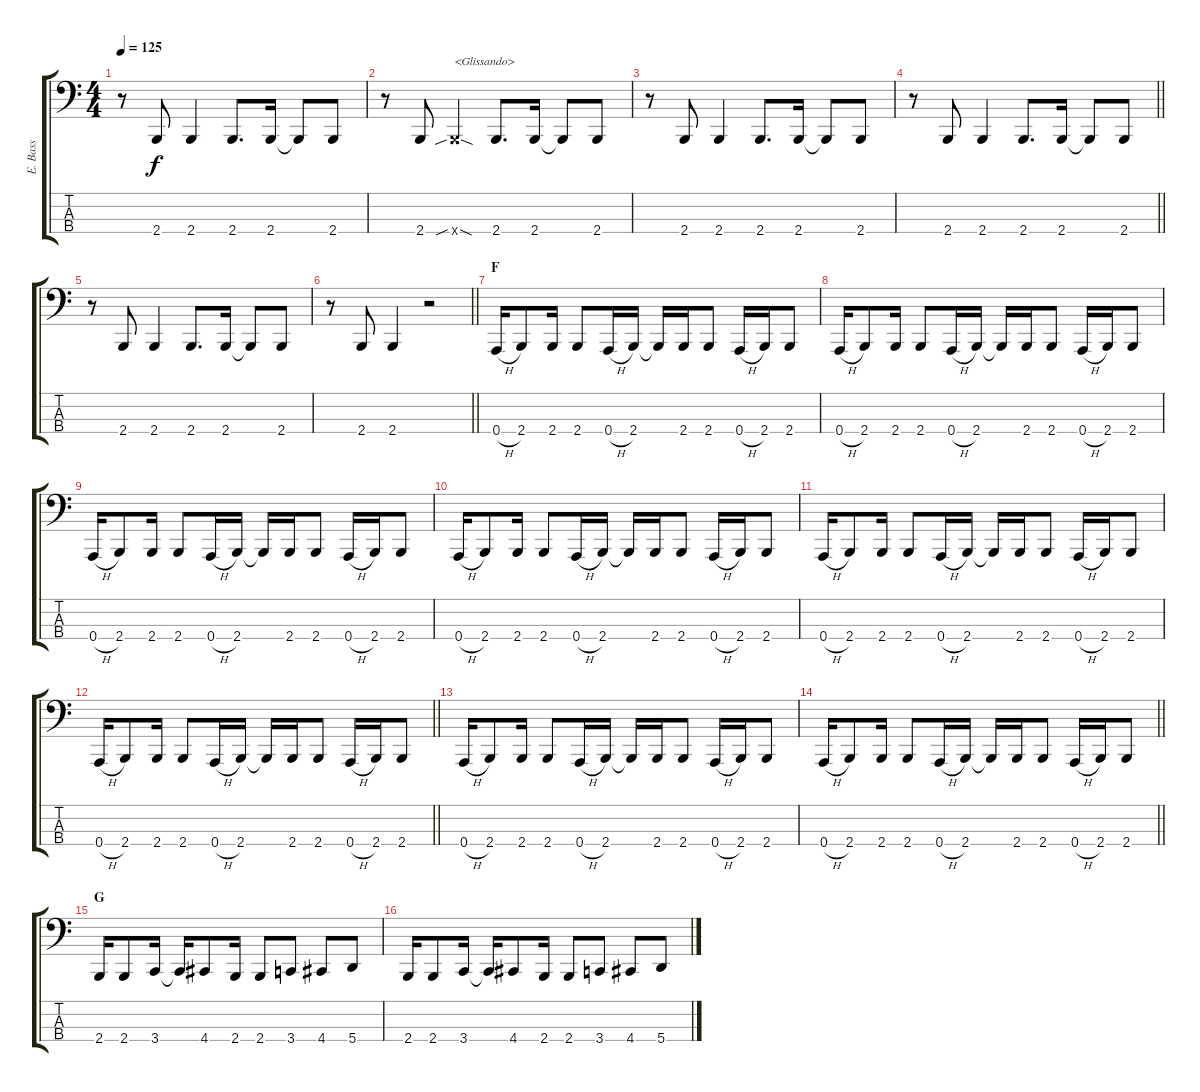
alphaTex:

\track ("E. Bass" "E. Bass") {instrument electricbasspick}
\staff {score tabs}
\tuning (C2 G1 D1 A0) {hide}
\ts (4 4)
\tempo 125
\clef f4
\ks c
r.8{dy f} 2.4.8 2.4.4 2.4.8{d} 2.4.16 2.4{t}.8 2.4.8 |
r.8 2.4.8 2.4{sib sod x}.4{txt "<Glissando>"} 2.4.8{d} 2.4.16 2.4{t}.8 2.4.8 |
r.8 2.4.8 2.4.4 2.4.8{d} 2.4.16 2.4{t}.8 2.4.8 |
\barLineRight lightlight
r.8 2.4.8 2.4.4 2.4.8{d} 2.4.16 2.4{t}.8 2.4.8 |
r.8 2.4.8 2.4.4 2.4.8{d} 2.4.16 2.4{t}.8 2.4.8 |
\barLineRight lightlight
r.8 2.4.8 2.4.4 r.2 |
\section ("" "F")
0.4{h}.16 2.4.8 2.4.16 2.4.8 0.4{h}.16 2.4.16 2.4{t}.16 2.4.16 2.4.8 0.4{h}.16 2.4.16 2.4.8 |
0.4{h}.16 2.4.8 2.4.16 2.4.8 0.4{h}.16 2.4.16 2.4{t}.16 2.4.16 2.4.8 0.4{h}.16 2.4.16 2.4.8 |
0.4{h}.16 2.4.8 2.4.16 2.4.8 0.4{h}.16 2.4.16 2.4{t}.16 2.4.16 2.4.8 0.4{h}.16 2.4.16 2.4.8 |
0.4{h}.16 2.4.8 2.4.16 2.4.8 0.4{h}.16 2.4.16 2.4{t}.16 2.4.16 2.4.8 0.4{h}.16 2.4.16 2.4.8 |
0.4{h}.16 2.4.8 2.4.16 2.4.8 0.4{h}.16 2.4.16 2.4{t}.16 2.4.16 2.4.8 0.4{h}.16 2.4.16 2.4.8 |
\barLineRight lightlight
0.4{h}.16 2.4.8 2.4.16 2.4.8 0.4{h}.16 2.4.16 2.4{t}.16 2.4.16 2.4.8 0.4{h}.16 2.4.16 2.4.8 |
0.4{h}.16 2.4.8 2.4.16 2.4.8 0.4{h}.16 2.4.16 2.4{t}.16 2.4.16 2.4.8 0.4{h}.16 2.4.16 2.4.8 |
\barLineRight lightlight
0.4{h}.16 2.4.8 2.4.16 2.4.8 0.4{h}.16 2.4.16 2.4{t}.16 2.4.16 2.4.8 0.4{h}.16 2.4.16 2.4.8 |
\section ("" "G")
2.4.16 2.4.8 3.4.16 3.4{t}.16 4.4.8 2.4.16 2.4.8 3.4.8 4.4.8 5.4.8 |
2.4.16 2.4.8 3.4.16 3.4{t}.16 4.4.8 2.4.16 2.4.8 3.4.8 4.4.8 5.4.8
